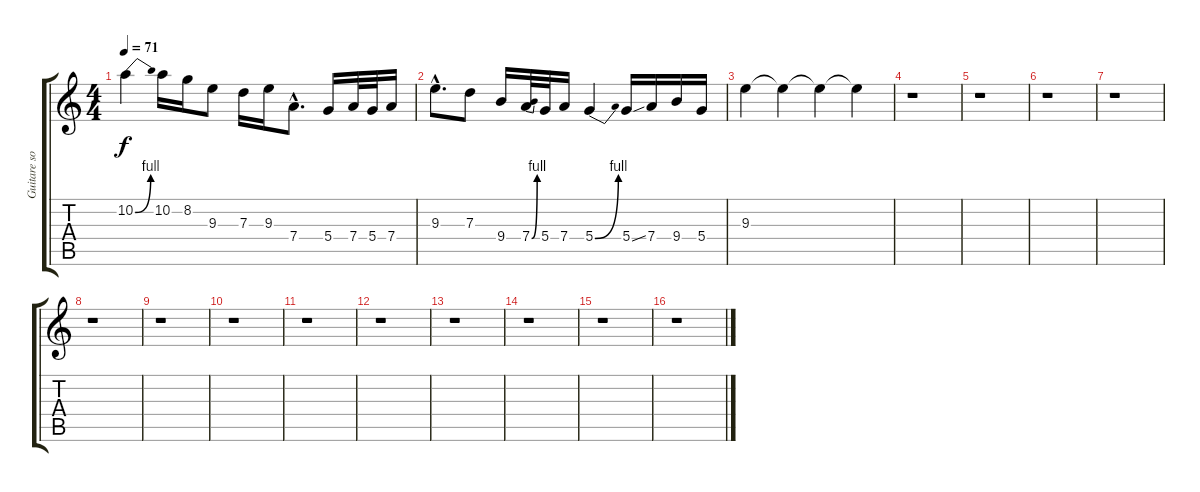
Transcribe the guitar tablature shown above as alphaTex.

\track ("Guitare solo" "Guitare so") {instrument distortionguitar}
\staff {score tabs}
\tuning (E4 B3 G3 D3 A2 E2) {hide}
\ts (4 4)
\tempo 71
\clef g2
\ks c
10.2{be (bend 0 0 60 4)}.4{dy f} 10.2.16 8.2.16 9.3.8 7.3.16 9.3.16 7.4{hac}.8{d} 5.4.16 7.4.32 5.4.32 7.4.16 |
9.3{hac}.8{d} 7.3.8 9.4.16 7.4{be (bend 0 0 60 4)}.32 5.4.32 7.4.16 5.4{be (bend 0 0 60 4)}.4 5.4{ss}.16 7.4.16 9.4.16 5.4.16 |
9.3.4 9.3{t}.4{volume 12} 9.3{t}.4{volume 9} 9.3{t}.4{volume 5} |
r.1 |
r.1 |
r.1 |
r.1 |
r.1 |
r.1 |
r.1 |
r.1 |
r.1 |
r.1 |
r.1 |
r.1 |
r.1
